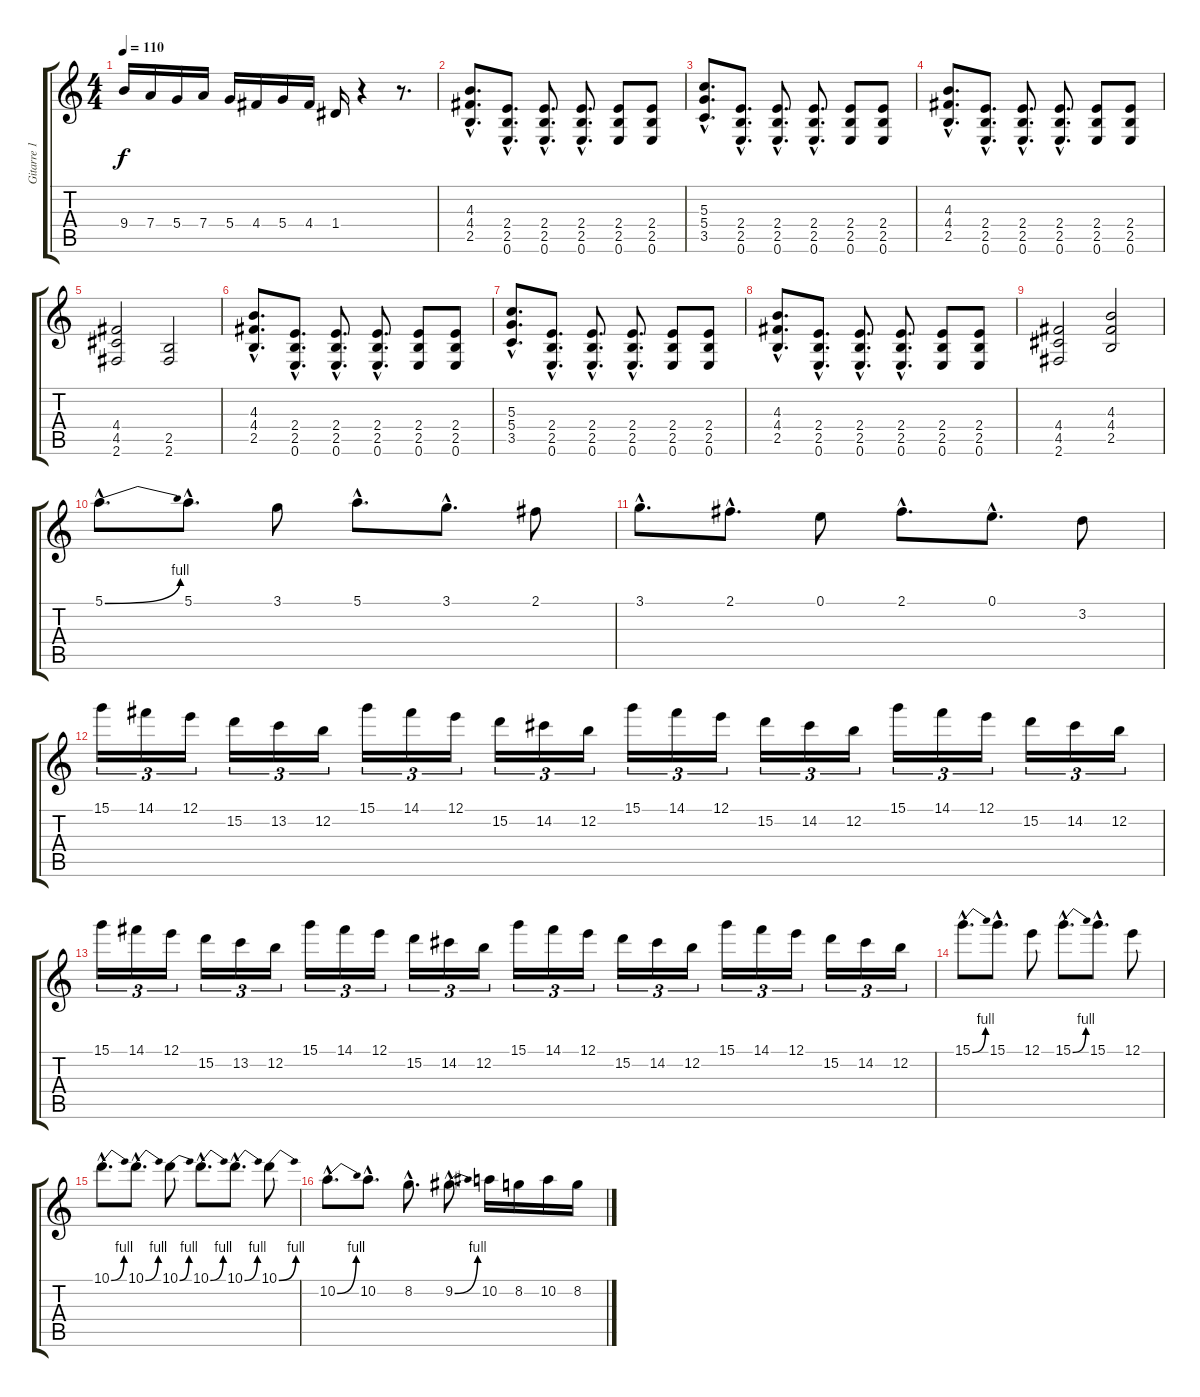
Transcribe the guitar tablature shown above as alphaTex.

\track ("Gitarre 1" "Gitarre 1") {instrument distortionguitar}
\staff {score tabs}
\tuning (E4 B3 G3 D3 A2 E2) {hide}
\ts (4 4)
\tempo 110
\clef g2
\ks c
9.4.16{dy f} 7.4.16 5.4.16 7.4.16 5.4.16 4.4.16 5.4.16 4.4.16 1.4.16 r.4 r.8{d} |
(4.3{hac} 4.4{hac} 2.5{hac}).8{d} (2.4{hac} 2.5{hac} 0.6{hac}).8{d} (2.4{hac} 2.5{hac} 0.6{hac}).8{d} (2.4{hac} 2.5{hac} 0.6{hac}).8{d} (2.4 2.5 0.6).8 (2.4 2.5 0.6).8 |
(5.3{hac} 5.4{hac} 3.5{hac}).8{d} (2.4{hac} 2.5{hac} 0.6{hac}).8{d} (2.4{hac} 2.5{hac} 0.6{hac}).8{d} (2.4{hac} 2.5{hac} 0.6{hac}).8{d} (2.4 2.5 0.6).8 (2.4 2.5 0.6).8 |
(4.3{hac} 4.4{hac} 2.5{hac}).8{d} (2.4{hac} 2.5{hac} 0.6{hac}).8{d} (2.4{hac} 2.5{hac} 0.6{hac}).8{d} (2.4{hac} 2.5{hac} 0.6{hac}).8{d} (2.4 2.5 0.6).8 (2.4 2.5 0.6).8 |
(4.4 4.5 2.6).2 (2.5 2.6).2 |
(4.3{hac} 4.4{hac} 2.5{hac}).8{d} (2.4{hac} 2.5{hac} 0.6{hac}).8{d} (2.4{hac} 2.5{hac} 0.6{hac}).8{d} (2.4{hac} 2.5{hac} 0.6{hac}).8{d} (2.4 2.5 0.6).8 (2.4 2.5 0.6).8 |
(5.3{hac} 5.4{hac} 3.5{hac}).8{d} (2.4{hac} 2.5{hac} 0.6{hac}).8{d} (2.4{hac} 2.5{hac} 0.6{hac}).8{d} (2.4{hac} 2.5{hac} 0.6{hac}).8{d} (2.4 2.5 0.6).8 (2.4 2.5 0.6).8 |
(4.3{hac} 4.4{hac} 2.5{hac}).8{d} (2.4{hac} 2.5{hac} 0.6{hac}).8{d} (2.4{hac} 2.5{hac} 0.6{hac}).8{d} (2.4{hac} 2.5{hac} 0.6{hac}).8{d} (2.4 2.5 0.6).8 (2.4 2.5 0.6).8 |
(4.4 4.5 2.6).2 (4.3 4.4 2.5).2 |
5.1{be (bend 0 0 60 4) hac}.8{d} 5.1{hac}.8{d} 3.1.8 5.1{hac}.8{d} 3.1{hac}.8{d} 2.1.8 |
3.1{hac}.8{d} 2.1{hac}.8{d} 0.1.8 2.1{hac}.8{d} 0.1{hac}.8{d} 3.2.8 |
15.1.16{tu (3 2)} 14.1.16{tu (3 2)} 12.1.16{tu (3 2)} 15.2.16{tu (3 2)} 13.2.16{tu (3 2)} 12.2.16{tu (3 2)} 15.1.16{tu (3 2)} 14.1.16{tu (3 2)} 12.1.16{tu (3 2)} 15.2.16{tu (3 2)} 14.2.16{tu (3 2)} 12.2.16{tu (3 2)} 15.1.16{tu (3 2)} 14.1.16{tu (3 2)} 12.1.16{tu (3 2)} 15.2.16{tu (3 2)} 14.2.16{tu (3 2)} 12.2.16{tu (3 2)} 15.1.16{tu (3 2)} 14.1.16{tu (3 2)} 12.1.16{tu (3 2)} 15.2.16{tu (3 2)} 14.2.16{tu (3 2)} 12.2.16{tu (3 2)} |
15.1.16{tu (3 2)} 14.1.16{tu (3 2)} 12.1.16{tu (3 2)} 15.2.16{tu (3 2)} 13.2.16{tu (3 2)} 12.2.16{tu (3 2)} 15.1.16{tu (3 2)} 14.1.16{tu (3 2)} 12.1.16{tu (3 2)} 15.2.16{tu (3 2)} 14.2.16{tu (3 2)} 12.2.16{tu (3 2)} 15.1.16{tu (3 2)} 14.1.16{tu (3 2)} 12.1.16{tu (3 2)} 15.2.16{tu (3 2)} 14.2.16{tu (3 2)} 12.2.16{tu (3 2)} 15.1.16{tu (3 2)} 14.1.16{tu (3 2)} 12.1.16{tu (3 2)} 15.2.16{tu (3 2)} 14.2.16{tu (3 2)} 12.2.16{tu (3 2)} |
15.1{be (bend 0 0 60 4) hac}.8{d} 15.1{hac}.8{d} 12.1.8 15.1{be (bend 0 0 60 4) hac}.8{d} 15.1{hac}.8{d} 12.1.8 |
10.1{be (bend 0 0 60 4) hac}.8{d} 10.1{be (bend 0 0 60 4) hac}.8{d} 10.1{be (bend 0 0 60 4)}.8 10.1{be (bend 0 0 60 4) hac}.8{d} 10.1{be (bend 0 0 60 4) hac}.8{d} 10.1{be (bend 0 0 60 4)}.8 |
10.2{be (bend 0 0 60 4) hac}.8{d} 10.2{hac}.8{d} 8.2{hac}.8{d} 9.2{be (bend 0 0 60 4) hac}.8{d} 10.2.16 8.2.16 10.2.16 8.2.16
